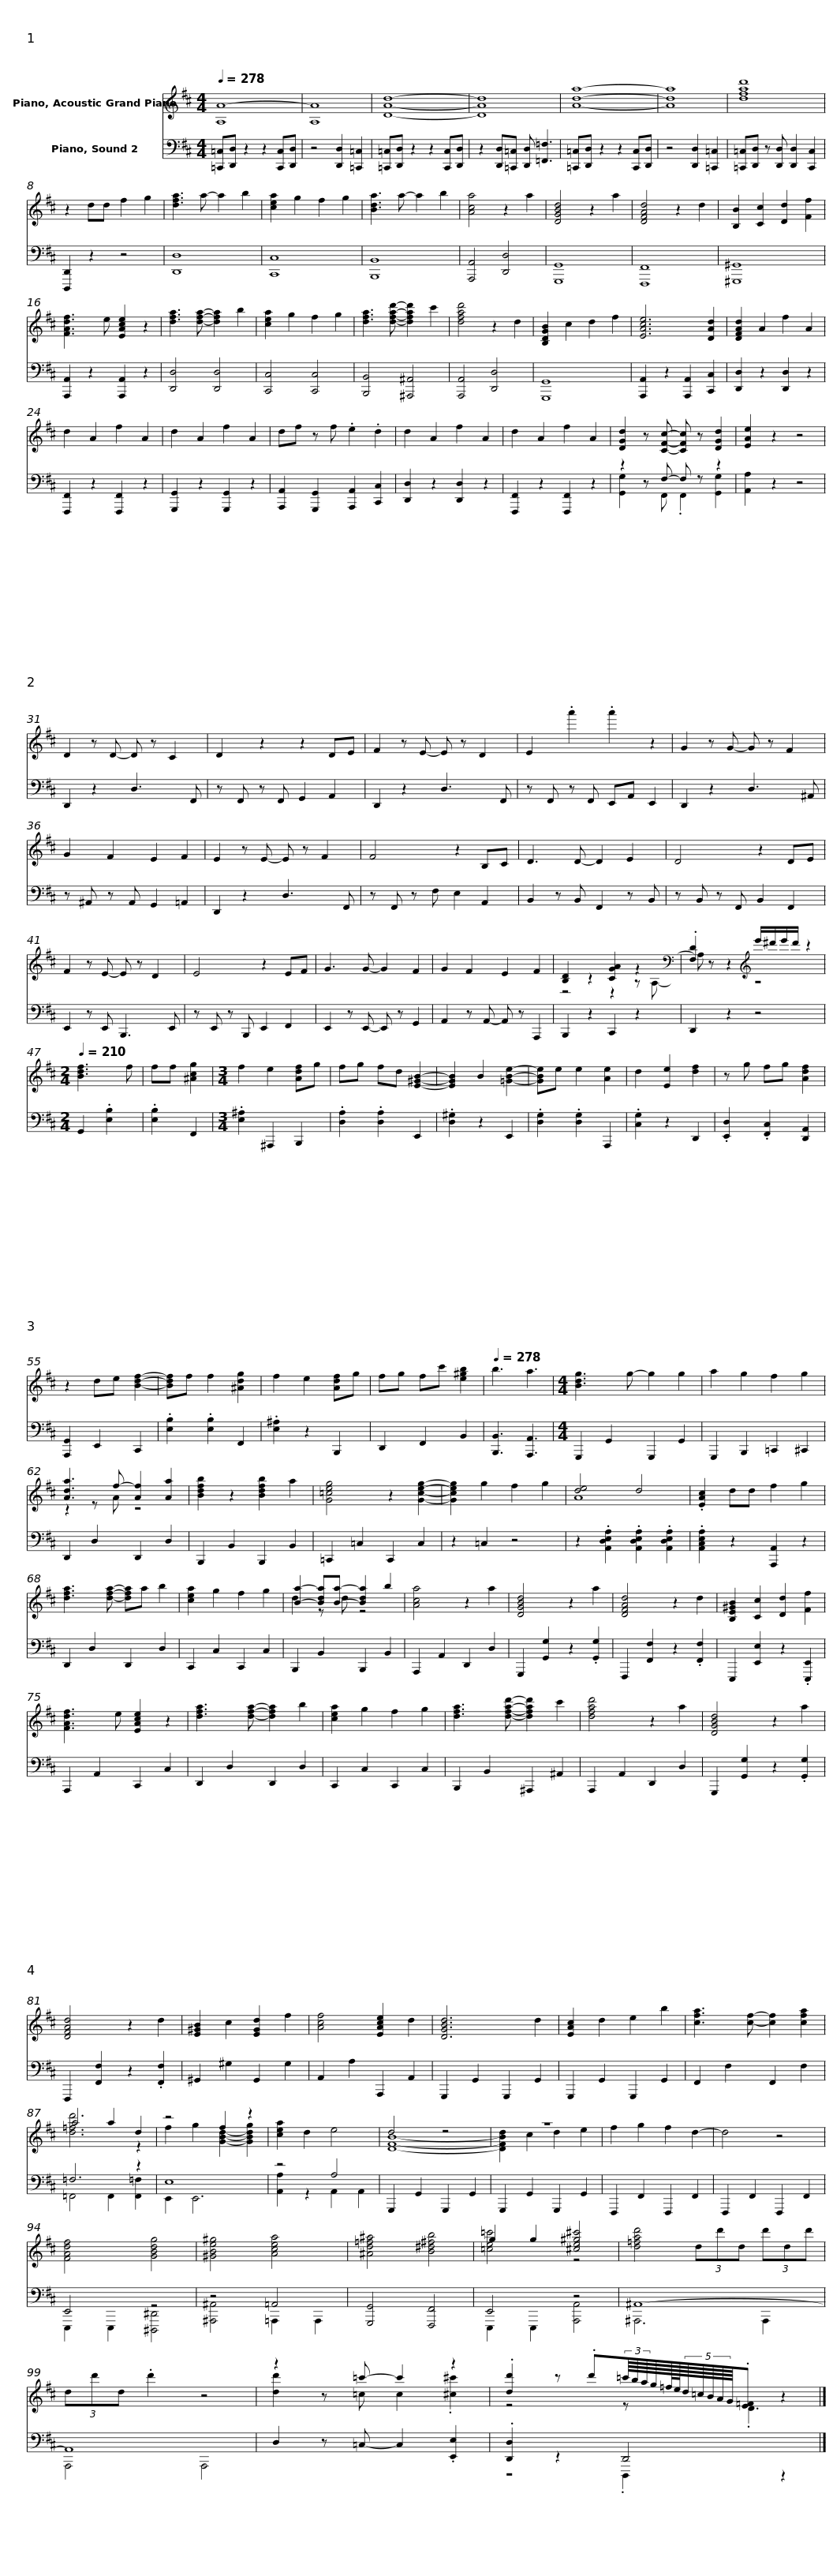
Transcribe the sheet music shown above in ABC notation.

X:1
%%score ( 1 2 ) ( 3 4 )
L:1/8
Q:1/4=278
M:4/4
I:linebreak $
K:D
V:1 treble
V:2 treble
V:3 bass
V:4 bass
V:1
 A8- | A8 | [DAd]8- | [DAd]8 |$ [Ada]8- | %5
 [Ada]8 | [dfad']8 | z2 dd f2 g2 | [dfa]3 a- a2 b2 | [cea]2 g2 f2 g2 | %10
 [Bda]3 a- a2 b2 |$ [Aca]4 z2 a2 | [DGBd]4 z2 a2 | [DFAd]4 z2 d2 | [B,B]2 [Cc]2 [Dd]2 [Ff]2 | %15
 [FAdf]3 e [EAce]2 z2 | [dfa]3 [dfa]- [dfa]2 b2 | [cea]2 g2 f2 g2 | [dfa]3 [dfad']- [dfad']2 c'2 |$ [dfad']4 z2 d2 | %20
 [B,DGB]2 c2 d2 f2 | [EAce]6 [DAd]2 | [DFAd]2 A2 f2 A2 | d2 A2 f2 A2 | d2 A2 f2 A2 | %25
 df z f .e2 .d2 | d2 A2 f2 A2 |$ d2 A2 f2 A2 | [DGd]2 z [CFc]- [CFc] z [DGd]2 | [EAe]2 z2 z4 | %30
 D2 z D- D z C2 | D2 z2 z2 DE | F2 z E- E z D2 |$ E2 .a'2 .a'2 z2 | G2 z G- G z F2 | %35
 G2 F2 E2 F2 | E2 z E- E z F2 | F4 z2 B,C |$ D3 D- D2 E2 | D4 z2 DE | %40
 F2 z E- E z D2 | E4 z2 EF | G3 G- G2 F2 |$ G2 F2 E2 F2 | [B,D]2 z2 [CGA]2 z2[K:bass] | %45
 .[F,D]2 z2[K:treble] e'/^d'/e'/d'/ z2 |[M:2/4][Q:1/4=210] [Bdf]3 f | ff [^Acg]2 |$[M:3/4] f2 e2 [Adf]g | fg fd [E^GB]2- | %50
 [EGB]2 B2 [=GBe]2- | [GBe]e e2 [Ae]2 | d2 [Ee]2 [df]2 | z g fg [Adf]2 | z2 de [Bdf]2- | %55
 [Bdf]f f2 [^Adg]2 |$ f2 e2 [Adf]g | fg fc' [e^gb]2 |[Q:1/4=278] b3 a3 |[M:4/4] [Bdg]3 g- g2 g2 | %60
 a2 g2 f2 g2 | [Ada]3 f- [Af]2 [Aa]2 | [Bdfb]2 z2 [Bdfb]2 a2 |$ [G=ceg]4 z2 [Gceg]2- | [Gceg]2 g2 f2 g2 | %65
 [de]4 d4 | .[EAc]2 dd f2 g2 | [dfa]3 [dfa]- [dfa]a b2 | [cea]2 g2 f2 g2 |$ [Ba]2- [Bda][Ba]- [Bda]2 b2 | %70
 [Aca]4 z2 a2 | [DGBd]4 z2 a2 | [DFAd]4 z2 d2 | [B,E^GB]2 [Cc]2 [Dd]2 [Ff]2 | [FAdf]3 e [EAce]2 z2 | %75
 [dfa]3 [dfa]- [dfa]2 b2 |$ [cea]2 g2 f2 g2 | [dfa]3 [dfad']- [dfad']2 c'2 | [dfad']4 z2 a2 | [DGBd]4 z2 a2 | %80
 [DFAd]4 z2 d2 | [E^GB]2 c2 [EGd]2 f2 | [Acf]4 [EAce]2 d2 | [DGBd]6 d2 |$ [EAc]2 d2 e2 b2 | %85
 [cfa]3 [cf]- [cf]2 [cfa]2 | a4 a2 d2 | z4 f2 z2 | [cea]2 d2 e4 | d4 z4 | %90
 z8 | f2 g2 f2 d2- |$ d4 z4 | [FAdf]4 [GBdg]4 | [^GBe^g]4 [Acea]4 | %95
 [^Ad=f^a]4 [B^d^fb]4 | g2 g2 [^ce^g^c']4 | [d=fad']4 (3dd'd (3d'dd' | (3dd'd .d'2 z4 |$ z2 z =c'- c'2 z2 | %100
 .[dd']2 z .d'(3=c'/8b/8a/8g/8=f/16e/16(5:4:5d/8=c/8B/8A/8G/8.[E=F] z2 |] %101
V:2
 A,8 | A,8 | x8 | x8 |$ x8 | %5
 x8 | x8 | x8 | x8 | x8 | %10
 x8 |$ x8 | x8 | x8 | x8 | %15
 x8 | x8 | x8 | x8 |$ x8 | %20
 x8 | x8 | x8 | x8 | x8 | %25
 x8 | x8 |$ x8 | x8 | x8 | %30
 x8 | x8 | x8 |$ x8 | x8 | %35
 x8 | x8 | x8 |$ x8 | x8 | %40
 x8 | x8 | x8 |$ x8 | z4 z2 z[K:bass] A,- | %45
 A, z z2[K:treble] z4 |[M:2/4] x4 | x4 |$[M:3/4] x6 | x6 | %50
 x6 | x6 | x6 | x6 | x6 | %55
 x6 |$ x6 | x6 | x6 |[M:4/4] x8 | %60
 x8 | z2 z A z4 | x8 |$ x8 | x8 | %65
 A8 | x8 | x8 | x8 |$ d2 z d z4 | %70
 x8 | x8 | x8 | x8 | x8 | %75
 x8 |$ x8 | x8 | x8 | x8 | %80
 x8 | x8 | x8 | x8 |$ x8 | %85
 x8 | [d=fd']6 z2 | f2 g2 [GBd]2- [GBdg]2 | x8 | [DFB]8- | %90
 [DFBd]2 c2 d2 e2 | x8 |$ x8 | x8 | x8 | %95
 x8 | [=ce=c']4 z4 | x8 | x8 |$ [dd']2 z =c c2 .[^c^c']2 | %100
 z4 z .D3 |] %101
V:3
 [=C,,=C,][D,,D,] z2 z2 [C,,C,][D,,D,] | z4 [D,,D,]2 [=C,,=C,]2 | [=C,,=C,][D,,D,] z2 z2 [C,,C,][D,,D,] | z2 [D,,D,][=C,,=C,] [D,,D,] [=F,,=F,]3 |$ [=C,,=C,][D,,D,] z2 z2 [C,,C,][D,,D,] | %5
 z4 [D,,D,]2 [=C,,=C,]2 | [=C,,=C,][D,,D,] z [D,,D,] [D,,D,]2 [C,,C,]2 | [D,,,D,,]2 z2 z4 | [D,,D,]8 | [C,,C,]8 | %10
 [B,,,B,,]8 |$ [A,,,A,,]4 [D,,D,]4 | [G,,,G,,]8 | [F,,,F,,]8 | [^G,,,^G,,]8 | %15
 [A,,,A,,]2 z2 [A,,,A,,]2 z2 | [D,,D,]4 [D,,D,]4 | [C,,C,]4 [C,,C,]4 | [B,,,B,,]4 [^A,,,^A,,]4 |$ [A,,,A,,]4 [D,,D,]4 | %20
 [G,,,G,,]8 | [A,,,A,,]2 z2 [A,,,A,,]2 [C,,C,]2 | [D,,D,]2 z2 [D,,D,]2 z2 | [F,,,F,,]2 z2 [F,,,F,,]2 z2 | [G,,,G,,]2 z2 [G,,,G,,]2 z2 | %25
 [A,,,A,,]2 [G,,,G,,]2 [A,,,A,,]2 [C,,C,]2 | [D,,D,]2 z2 [D,,D,]2 z2 |$ [F,,,F,,]2 z2 [F,,,F,,]2 z2 | z2 z F,- F, z z2 | [A,,A,]2 z2 z4 | %30
 D,,2 z2 D,3 F,, | z F,, z F,, G,,2 A,,2 | D,,2 z2 D,3 F,, |$ z F,, z F,, E,,A,, E,,2 | D,,2 z2 D,3 ^A,, | %35
 z ^A,, z A,, G,,2 =A,,2 | D,,2 z2 D,3 F,, | z F,, z F, E,2 A,,2 |$ B,,2 z B,, F,,2 z B,, | z B,, z F,, B,,2 F,,2 | %40
 E,,2 z E,, B,,,3 E,, | z E,, z B,,, E,,2 F,,2 | E,,2 z E,,- E,, z G,,2 |$ A,,2 z A,,- A,, z A,,,2 | B,,,2 z2 C,,2 z2 | %45
 D,,2 z2 z4 |[M:2/4] G,,2 .[E,B,]2 | .[E,B,]2 F,,2 |$[M:3/4] .[E,^A,]2 ^A,,,2 B,,,2 | .[D,A,]2 .[D,A,]2 E,,2 | %50
 .[D,^G,]2 z2 E,,2 | .[D,G,]2 .[D,G,]2 A,,,2 | .[C,G,]2 z2 D,,2 | .[E,,D,]2 .[F,,C,]2 [D,,A,,]2 | [A,,,G,,]2 E,,2 C,,2 | %55
 .[E,B,]2 .[E,B,]2 F,,2 |$ .[E,^A,]2 z2 B,,,2 | D,,2 F,,2 B,,2 | [B,,,B,,]3 [A,,,A,,]3 |[M:4/4] G,,,2 G,,2 G,,,2 G,,2 | %60
 G,,,2 B,,,2 =C,,2 ^C,,2 | D,,2 D,2 D,,2 D,2 | B,,,2 B,,2 B,,,2 B,,2 |$ =C,,2 =C,2 C,,2 C,2 | z2 =C,2 z4 | %65
 z2 .[A,,D,E,A,]2 .[A,,D,E,A,]2 .[A,,D,E,A,]2 | .[A,,C,E,A,]2 z2 [A,,,A,,]2 z2 | D,,2 D,2 D,,2 D,2 | C,,2 C,2 C,,2 C,2 |$ B,,,2 B,,2 B,,,2 B,,2 | %70
 A,,,2 A,,2 D,,2 D,2 | G,,,2 [G,,G,]2 z2 .[G,,G,]2 | F,,,2 [F,,F,]2 z2 .[F,,F,]2 | E,,,2 [E,,E,]2 z2 .[E,,,E,,]2 | A,,,2 A,,2 C,,2 C,2 | %75
 D,,2 D,2 D,,2 D,2 |$ C,,2 C,2 C,,2 C,2 | B,,,2 B,,2 ^A,,,2 ^A,,2 | A,,,2 A,,2 D,,2 D,2 | G,,,2 [G,,G,]2 z2 .[G,,G,]2 | %80
 F,,,2 [F,,F,]2 z2 .[F,,F,]2 | ^G,,2 ^G,2 G,,2 G,2 | A,,2 A,2 A,,,2 A,,2 | G,,,2 G,,2 G,,,2 G,,2 |$ G,,,2 G,,2 G,,,2 G,,2 | %85
 F,,2 F,2 F,,2 F,2 | =F,6 z2 | E,8 | z4 A,4 | G,,,2 G,,2 G,,,2 G,,2 | %90
 G,,,2 G,,2 G,,,2 G,,2 | F,,,2 F,,2 F,,,2 F,,2 |$ F,,,2 F,,2 F,,,2 F,,2 | E,,4 z4 | z4 =A,,4 | %95
 [G,,,G,,]4 [F,,,F,,]4 | E,,4 z4 | ^A,,8- | A,,8 |$ D,2 z =C,- C,2 .[E,,E,]2 | %100
 .[D,,D,]2 z2 D,,4 |] %101
V:4
 x8 | x8 | x8 | x8 |$ x8 | %5
 x8 | x8 | x8 | x8 | x8 | %10
 x8 |$ x8 | x8 | x8 | x8 | %15
 x8 | x8 | x8 | x8 |$ x8 | %20
 x8 | x8 | x8 | x8 | x8 | %25
 x8 | x8 |$ x8 | [G,,G,]2 z F,, .F,,2 [G,,G,]2 | x8 | %30
 x8 | x8 | x8 |$ x8 | x8 | %35
 x8 | x8 | x8 |$ x8 | x8 | %40
 x8 | x8 | x8 |$ x8 | x8 | %45
 x8 |[M:2/4] x4 | x4 |$[M:3/4] x6 | x6 | %50
 x6 | x6 | x6 | x6 | x6 | %55
 x6 |$ x6 | x6 | x6 |[M:4/4] x8 | %60
 x8 | x8 | x8 |$ x8 | x8 | %65
 x8 | x8 | x8 | x8 |$ x8 | %70
 x8 | x8 | x8 | x8 | x8 | %75
 x8 |$ x8 | x8 | x8 | x8 | %80
 x8 | x8 | x8 | x8 |$ x8 | %85
 x8 | =F,,4 F,,2 [F,,=F,]2 | E,,2 E,,6 | [A,,A,]2 z2 A,,2 A,,2 | x8 | %90
 x8 | x8 |$ x8 | E,,,2 E,,,2 [^D,,,^D,,]4 | [^A,,,^A,,]4 =A,,,2 A,,,2 | %95
 x8 | E,,,2 E,,,2 [A,,,A,,]4 | ^A,,,6 A,,,2 | A,,,4 A,,,4 |$ x8 | %100
 z4 .D,,,2 z2 |] %101
